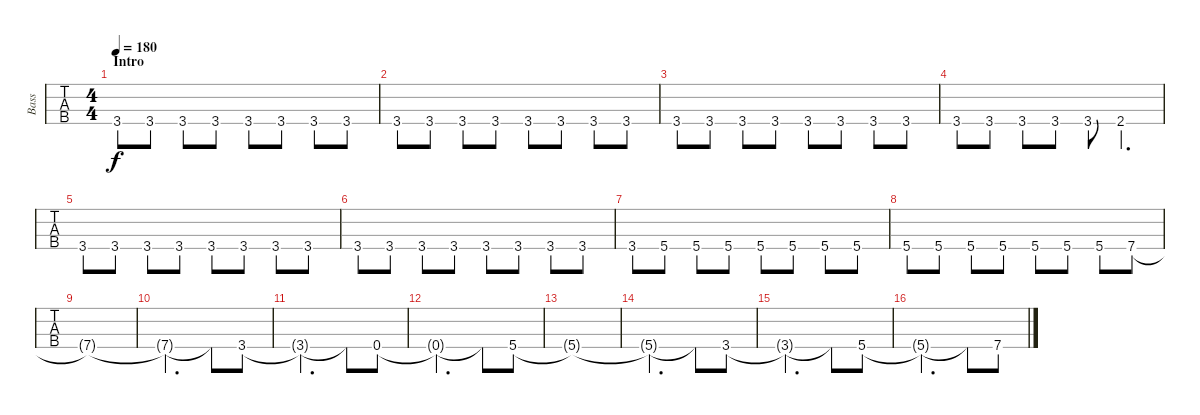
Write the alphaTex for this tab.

\track ("Bass" "Bass") {instrument electricbassfinger}
\staff {tabs}
\tuning (F2 C2 G1 C1) {hide}
\ts (4 4)
\section ("" "Intro")
\tempo 180
\clef f4
\ks c
3.4.8{dy f instrument electricbassfinger} 3.4.8 3.4.8 3.4.8 3.4.8 3.4.8 3.4.8 3.4.8 |
3.4.8 3.4.8 3.4.8 3.4.8 3.4.8 3.4.8 3.4.8 3.4.8 |
3.4.8 3.4.8 3.4.8 3.4.8 3.4.8 3.4.8 3.4.8 3.4.8 |
3.4.8 3.4.8 3.4.8 3.4.8 3.4.8 2.4.4{d} |
3.4.8 3.4.8 3.4.8 3.4.8 3.4.8 3.4.8 3.4.8 3.4.8 |
3.4.8 3.4.8 3.4.8 3.4.8 3.4.8 3.4.8 3.4.8 3.4.8 |
3.4.8 5.4.8 5.4.8 5.4.8 5.4.8 5.4.8 5.4.8 5.4.8 |
5.4.8 5.4.8 5.4.8 5.4.8 5.4.8 5.4.8 5.4.8 7.4.8 |
7.4{t}.1 |
7.4{t}.2{d} 7.4{t}.8 3.4.8 |
3.4{t}.2{d} 3.4{t}.8 0.4.8 |
0.4{t}.2{d} 0.4{t}.8 5.4.8 |
5.4{t}.1 |
5.4{t}.2{d} 5.4{t}.8 3.4.8 |
3.4{t}.2{d} 3.4{t}.8 5.4.8 |
5.4{t}.2{d} 5.4{t}.8 7.4.8
